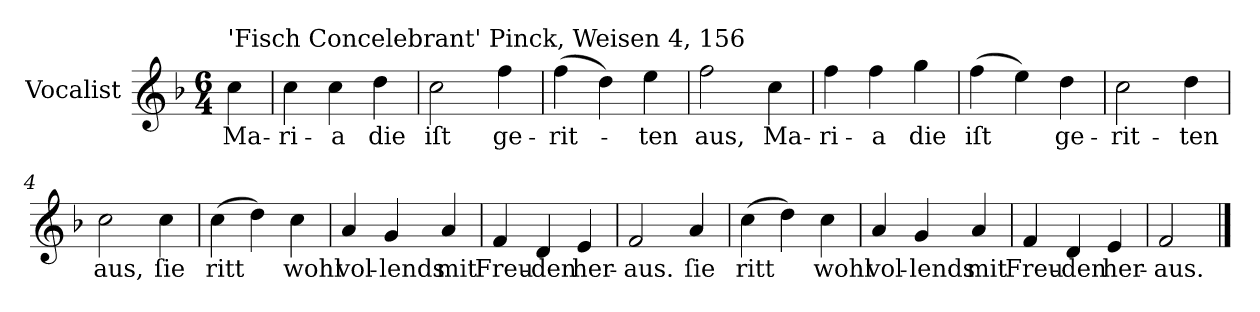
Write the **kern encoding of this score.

**kern	**text
*part1	*part1
*staff1	*staff1
*I"Vocalist	*
*k[b-]	*
*F:	*
*M6/4	*
=	=
!LO:TX:a:t='Fisch Concelebrant' Pinck, Weisen 4, 156	!
4cc	Ma-
=	=
4cc	-ri-
4cc	-a
4dd	die
=1	=1
2cc	iſt
4ff	ge-
=	=
(4ff	-rit-
4dd)	.
4ee	-ten
=2	=2
2ff	aus,
4cc	Ma-
=	=
4ff	-ri-
4ff	-a
4gg	die
=3	=3
(4ff	iſt
4ee)	.
4dd	ge-
=	=
2cc	-rit-
4dd	-ten
=4	=4
2cc	aus,
4cc	ſie
=	=
(4cc	ritt
4dd)	.
4cc	wohl
=5	=5
4a	vol-
4g	-lends
4a	mit
=	=
4f	Freu-
4d	-den
4e	her-
=6	=6
2f	-aus.
4a	ſie
=	=
(4cc	ritt
4dd)	.
4cc	wohl
=7	=7
4a	vol-
4g	-lends
4a	mit
=	=
4f	Freu-
4d	-den
4e	her-
=8	=8
2f	-aus.
==	==
*-	*-
